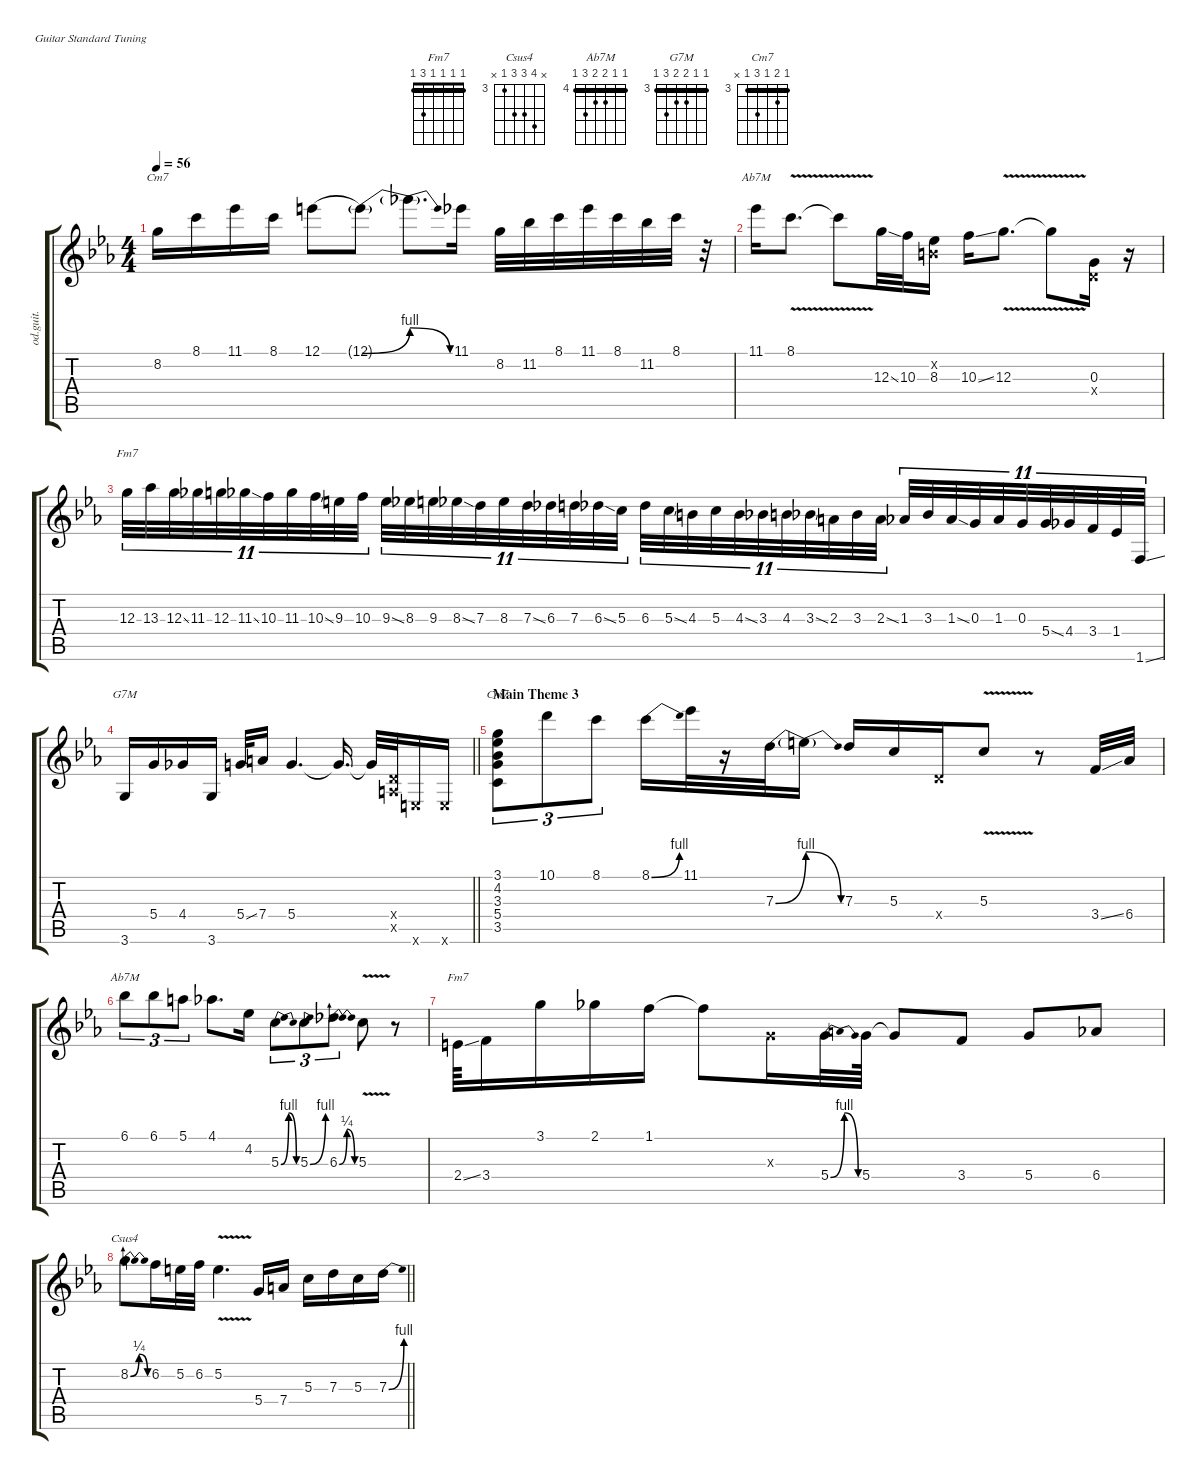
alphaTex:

\defaultSystemsLayout 4
\hideDynamics
\bracketExtendMode groupsimilarinstruments
\otherSystemsTrackNameOrientation horizontal
\track ("Lead 1" "od.guit.") {defaultSystemsLayout 4 instrument overdrivenguitar}
\staff {score tabs}
\tuning (E4 B3 G3 D3 A2 E2)
\chord ("Fm7" 1 1 1 1 3 1) {barre (1 1 1 1)}
\chord ("Csus4" x 6 5 5 3 x) {firstfret 3}
\chord ("Ab7M" 4 4 5 5 6 4) {firstfret 4 barre (4 4)}
\chord ("G7M" 3 3 4 4 5 3) {firstfret 3 barre (3 3)}
\chord ("Cm7" 3 4 3 5 3 x) {firstfret 3 barre (3 3)}
\ts (4 4)
\tempo 56
\clef g2
\ks cminor
8.2{acc forcenatural}.16{ch "Cm7" dy f beam Down} 8.1{acc forcenatural}.16{beam Down} 11.1{acc b}.16{beam Down} 8.1{acc forcenatural}.16{beam Down} 12.1{be (hold 0 0 60 0) acc forcenatural}.8{beam Down} 12.1{be (bend 0 0 60 4) t acc forcenatural}.8{beam Down} 12.1{be (release 0 4 60 0) t}.8{d beam Down} 11.1{acc b}.16{beam Down} 8.2{acc forcenatural}.32{beam Down} 11.2{acc b}.32{beam Down} 8.1{acc forcenatural}.32{beam Down} 11.1{acc b}.32{beam Down} 8.1{acc forcenatural}.32{beam Down} 11.2{acc b}.32{beam Down} 8.1{acc forcenatural}.32{beam Down} r.32{beam Down} |
11.1{acc b}.16{ch "Ab7M" beam Down} 8.1{v acc forcenatural}.8{d beam Down} 8.1{v t acc forcenatural}.8{beam Down} 12.3{ss acc forcenatural}.32{beam Down} 10.3{acc forcenatural}.32{beam Down} (0.2{x acc forcenatural} 8.3{acc b}).16{beam Down} 10.3{ss acc forcenatural}.16{beam Down} 12.3{v acc forcenatural}.8{d beam Down} 12.3{v t acc forcenatural}.8{beam Down} (0.3{acc forcenatural} 0.4{x acc forcenatural}).16{beam Down} r.16{beam Down} |
12.3{acc forcenatural}.32{tu (11 8) ch "Fm7" beam Down} 13.3{acc b}.32{tu (11 8) beam Down} 12.3{ss acc forcenatural}.32{tu (11 8) beam Down} 11.3{acc b}.32{tu (11 8) beam Down} 12.3{acc forcenatural}.32{tu (11 8) beam Down} 11.3{ss acc b}.32{tu (11 8) beam Down} 10.3{acc forcenatural}.32{tu (11 8) beam Down} 11.3{acc b}.32{tu (11 8) beam Down} 10.3{ss acc forcenatural}.32{tu (11 8) beam Down} 9.3{acc forcenatural}.32{tu (11 8) beam Down} 10.3{acc forcenatural}.32{tu (11 8) beam Down} 9.3{ss acc forcenatural}.32{tu (11 8) beam Down} 8.3{acc b}.32{tu (11 8) beam Down} 9.3{acc forcenatural}.32{tu (11 8) beam Down} 8.3{ss acc b}.32{tu (11 8) beam Down} 7.3{acc forcenatural}.32{tu (11 8) beam Down} 8.3{acc b}.32{tu (11 8) beam Down} 7.3{ss acc forcenatural}.32{tu (11 8) beam Down} 6.3{acc b}.32{tu (11 8) beam Down} 7.3{acc forcenatural}.32{tu (11 8) beam Down} 6.3{ss acc b}.32{tu (11 8) beam Down} 5.3{acc forcenatural}.32{tu (11 8) beam Down} 6.3{acc b}.32{tu (11 8) beam Down} 5.3{ss acc forcenatural}.32{tu (11 8) beam Down} 4.3{acc forcenatural}.32{tu (11 8) beam Down} 5.3{acc forcenatural}.32{tu (11 8) beam Down} 4.3{ss acc forcenatural}.32{tu (11 8) beam Down} 3.3{acc b}.32{tu (11 8) beam Down} 4.3{acc forcenatural}.32{tu (11 8) beam Down} 3.3{ss acc b}.32{tu (11 8) beam Down} 2.3{acc forcenatural}.32{tu (11 8) beam Down} 3.3{acc b}.32{tu (11 8) beam Down} 2.3{ss acc forcenatural}.32{tu (11 8) beam Down} 1.3{acc b}.32{tu (11 8) beam Up} 3.3{acc b}.32{tu (11 8) beam Up} 1.3{ss acc b}.32{tu (11 8) beam Up} 0.3{acc forcenatural}.32{tu (11 8) beam Up} 1.3{acc b}.32{tu (11 8) beam Up} 0.3{acc forcenatural}.32{tu (11 8) beam Up} 5.4{ss acc forcenatural}.32{tu (11 8) beam Up} 4.4{acc b}.32{tu (11 8) beam Up} 3.4{acc forcenatural}.32{tu (11 8) beam Up} 1.4{acc b}.32{tu (11 8) beam Up} 1.6{ss acc forcenatural}.32{tu (11 8) beam Up} |
\barLineRight lightlight
3.6{acc forcenatural}.16{ch "G7M" beam Up} 5.4{acc forcenatural}.16{beam Up} 4.4{acc b}.16{beam Up} 3.6{acc forcenatural}.16{beam Up} 5.4{ss acc forcenatural}.32{beam Up} 7.4{acc forcenatural}.16{beam Up} 5.4{acc forcenatural}.4{d beam Up} 5.4{t acc forcenatural}.16{d beam Up} 5.4{t acc forcenatural}.32{beam Up} (0.4{x acc forcenatural} 0.5{x acc forcenatural}).32{beam Up} 0.6{x acc forcenatural}.16{beam Up} 0.6{x acc forcenatural}.16{beam Up} |
\section ("" "Main Theme 3")
(3.5{acc forcenatural} 5.4{acc forcenatural} 3.3{acc b} 4.2{acc b} 3.1{acc forcenatural}).8{tu (3 2) ch "Cm7" dy mf beam Down} 10.1{acc forcenatural}.8{tu (3 2) dy f beam Down} 8.1{acc forcenatural}.8{tu (3 2) beam Down} 8.1{be (bend 0 0 30 4) acc forcenatural}.16{beam Down} 11.1{acc b}.32{beam Down} r.16{beam Down} 7.3{be (bend 0 0 60 4) acc forcenatural}.32{beam Down} 7.3{be (release 0 4 60 0) t}.16{beam Down} 7.3{acc forcenatural}.16{beam Up} 5.3{acc forcenatural}.16{beam Up} 0.4{x acc forcenatural}.16{beam Up} 5.3{v acc forcenatural}.8{beam Up} r.8{beam Up} 3.4{ss acc forcenatural}.32{beam Up} 6.4{acc b}.32{beam Up} |
6.1{acc b}.8{tu (3 2) ch "Ab7M" beam Down} 6.1{acc b}.8{tu (3 2) beam Down} 5.1{acc forcenatural}.8{tu (3 2) beam Down} 4.1{acc b}.8{d beam Down} 4.2{acc b}.16{beam Down} 5.3{be (bendrelease 0 0 15 4 30 4 45 0) acc forcenatural}.8{tu (3 2) beam Down} 5.3{be (bend 0 0 30 4) acc forcenatural}.8{tu (3 2) beam Down} 6.3{be (bendrelease 0 0 15 1 30 1 45 0) acc b}.8{tu (3 2) beam Down} 5.3{v acc forcenatural}.8{beam Down} r.8{beam Down} |
2.4{ss acc forcenatural}.64{ch "Fm7" beam Down} 3.4{acc forcenatural}.16{beam Down} 3.1{acc forcenatural}.16{beam Down} 2.1{acc b}.16{beam Down} 1.1{acc forcenatural}.16{beam Down} 1.1{t acc forcenatural}.8{beam Down} 0.3{x acc forcenatural}.16{beam Down} 5.4{be (bendrelease 0 0 15 4 30 4 45 0) acc forcenatural}.32{beam Down} 5.4{acc forcenatural}.64{beam Down} 5.4{t acc forcenatural}.8{beam Up} 3.4{acc forcenatural}.8{beam Up} 5.4{acc forcenatural}.8{beam Up} 6.4{acc b}.8{beam Up} |
\barLineRight lightlight
8.2{be (bendrelease 0 0 15 1 30 1 45 0) acc forcenatural}.8{ch "Csus4" beam Down} 6.2{acc forcenatural}.16{beam Down} 5.2{acc forcenatural}.32{beam Down} 6.2{acc forcenatural}.32{beam Down} 5.2{v acc forcenatural}.4{d beam Down} 5.4{acc forcenatural}.16{beam Up} 7.4{acc forcenatural}.16{beam Up} 5.3{acc forcenatural}.16{beam Down} 7.3{acc forcenatural}.16{beam Down} 5.3{acc forcenatural}.16{beam Down} 7.3{be (bend 0 0 60 4) acc forcenatural}.16{beam Down}
